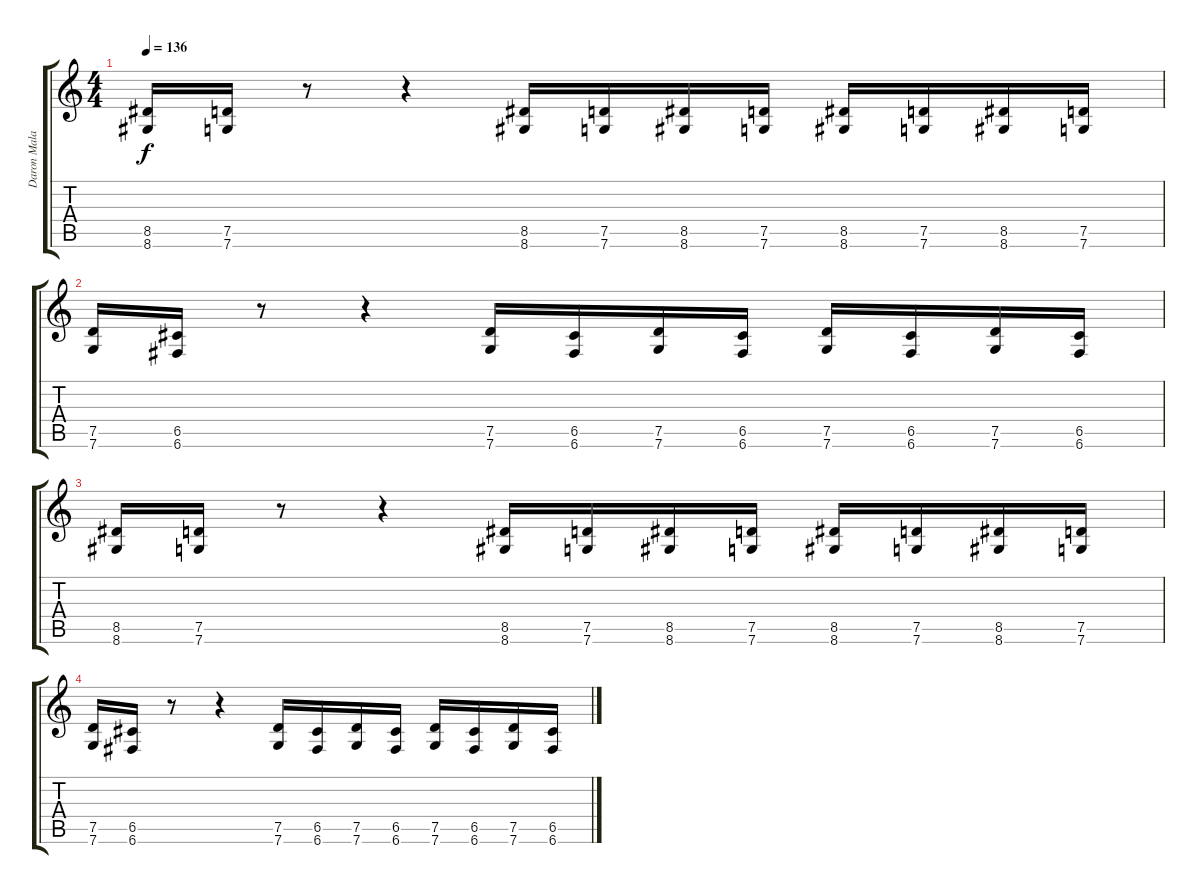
\track ("Daron Malakian (distortion)" "Daron Mala") {instrument distortionguitar}
\staff {score tabs}
\tuning (D4 A3 F3 C3 G2 C2) {hide}
\ts (4 4)
\tempo 136
\clef g2
\ks c
(8.5 8.6).16{dy f} (7.5 7.6).16 r.8 r.4 (8.5 8.6).16 (7.5 7.6).16 (8.5 8.6).16 (7.5 7.6).16 (8.5 8.6).16 (7.5 7.6).16 (8.5 8.6).16 (7.5 7.6).16 |
(7.5 7.6).16 (6.5 6.6).16 r.8 r.4 (7.5 7.6).16 (6.5 6.6).16 (7.5 7.6).16 (6.5 6.6).16 (7.5 7.6).16 (6.5 6.6).16 (7.5 7.6).16 (6.5 6.6).16 |
(8.5 8.6).16 (7.5 7.6).16 r.8 r.4 (8.5 8.6).16 (7.5 7.6).16 (8.5 8.6).16 (7.5 7.6).16 (8.5 8.6).16 (7.5 7.6).16 (8.5 8.6).16 (7.5 7.6).16 |
(7.5 7.6).16 (6.5 6.6).16 r.8 r.4 (7.5 7.6).16 (6.5 6.6).16 (7.5 7.6).16 (6.5 6.6).16 (7.5 7.6).16 (6.5 6.6).16 (7.5 7.6).16 (6.5 6.6).16
